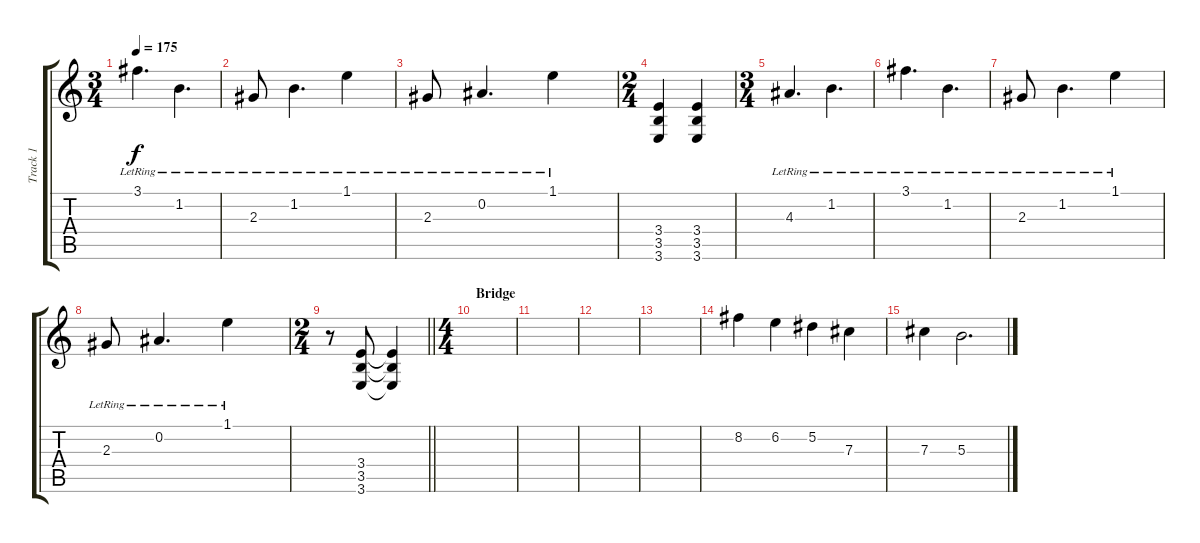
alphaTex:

\track ("Track 1" "Track 1") {instrument overdrivenguitar}
\staff {score tabs}
\tuning (Eb4 Bb3 Gb3 Db3 Ab2 Db2) {hide}
\ts (3 4)
\tempo 175
\clef g2
\ks c
3.1{lr}.4{d dy f} 1.2{lr}.4{d} |
2.3{lr}.8 1.2{lr}.4{d} 1.1{lr}.4 |
2.3{lr}.8 0.2{lr}.4{d} 1.1{lr}.4 |
\ts (2 4)
(3.4 3.5 3.6).4{volume 3 instrument overdrivenguitar} (3.4 3.5 3.6).4 |
\ts (3 4)
4.3{lr}.4{d volume 11 instrument overdrivenguitar} 1.2{lr}.4{d} |
3.1{lr}.4{d} 1.2{lr}.4{d} |
2.3{lr}.8 1.2{lr}.4{d} 1.1{lr}.4 |
2.3{lr}.8 0.2{lr}.4{d} 1.1{lr}.4 |
\ts (2 4)
\barLineRight lightlight
r.8{volume 3 instrument overdrivenguitar} (3.4 3.5 3.6).8 (3.4{t} 3.5{t} 3.6{t}).4 |
\ts (4 4)
\section ("" "Bridge")
|
|
|
|
8.2.4 6.2.4 5.2.4 7.3.4 |
7.3.4 5.3.2{d}
